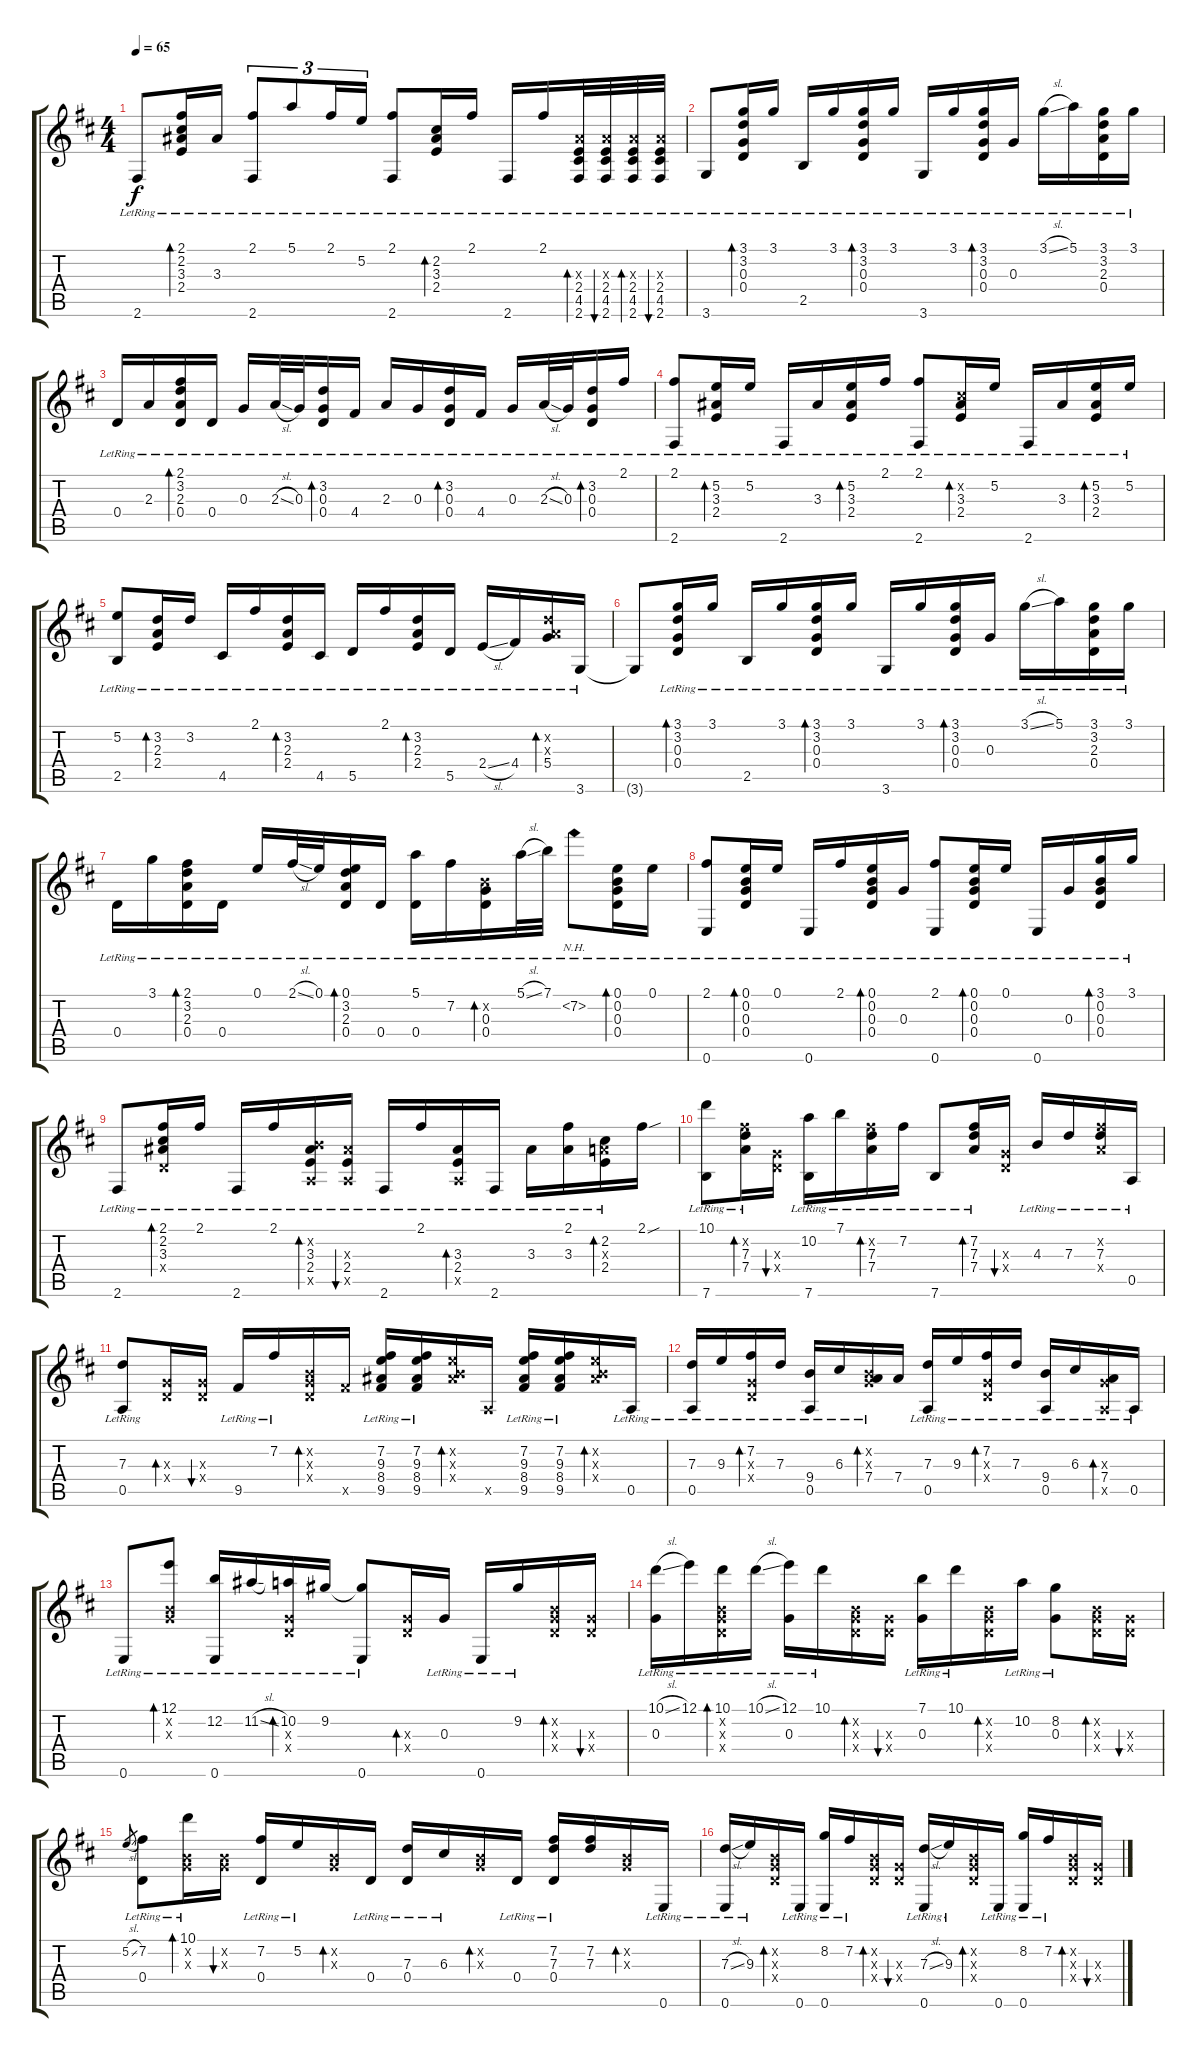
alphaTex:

\track "" {instrument acousticguitarnylon}
\staff {score tabs}
\tuning (E4 B3 G3 D3 A2 E2) {hide}
\ts (4 4)
\tempo 65
\clef g2
\ks d
2.6{lr}.8{dy f} (2.1{lr} 2.2{lr} 3.3{lr} 2.4{lr}).16{bd 30} 3.3{lr}.16 (2.1{lr} 2.6{lr}).8{tu (3 2)} 5.1{lr}.8{tu (3 2)} 2.1{lr}.16{tu (3 2)} 5.2{lr}.16{tu (3 2)} (2.1{lr} 2.6{lr}).8 (2.2{lr} 3.3{lr} 2.4{lr}).16{bd 30} 2.1{lr}.16 2.6{lr}.16 2.1{lr}.16 (3.3{x} 2.4{lr} 4.5{lr} 2.6{lr}).32{bd 30} (3.3{x} 2.4{lr} 4.5{lr} 2.6{lr}).32{bu 30} (3.3{x} 2.4{lr} 4.5{lr} 2.6{lr}).32{bd 30} (3.3{x} 2.4{lr} 4.5{lr} 2.6{lr}).32{bu 30} |
3.6{lr}.8 (3.1{lr} 3.2{lr} 0.3{lr} 0.4{lr}).16{bd 30} 3.1{lr}.16 2.5{lr}.16 3.1{lr}.16 (3.1{lr} 3.2{lr} 0.3{lr} 0.4{lr}).16{bd 30} 3.1{lr}.16 3.6{lr}.16 3.1{lr}.16 (3.1{lr} 3.2{lr} 0.3{lr} 0.4{lr}).16{bd 30} 0.3{lr}.16 3.1{sl lr}.16 5.1{lr}.16 (3.1{lr} 3.2{lr} 2.3{lr} 0.4{lr}).16 3.1{lr}.16 |
0.4{lr}.16 2.3{lr}.16 (2.1{lr} 3.2{lr} 2.3{lr} 0.4{lr}).16{bd 30} 0.4{lr}.16 0.3{lr}.16 2.3{sl lr}.32 0.3{lr}.32 (3.2{lr} 0.3{lr} 0.4{lr}).16{bd 30} 4.4{lr}.16 2.3{lr}.16 0.3{lr}.16 (3.2{lr} 0.3{lr} 0.4{lr}).16{bd 30} 4.4{lr}.16 0.3{lr}.16 2.3{sl lr}.32 0.3{lr}.32 (3.2{lr} 0.3{lr} 0.4{lr}).16{bd 30} 2.1{lr}.16 |
(2.1{lr} 2.6{lr}).8 (5.2{lr} 3.3{lr} 2.4{lr}).16{bd 30} 5.2{lr}.16 2.6{lr}.16 3.3{lr}.16 (5.2{lr} 3.3{lr} 2.4{lr}).16{bd 30} 2.1{lr}.16 (2.1{lr} 2.6{lr}).8 (2.2{x} 3.3{lr} 2.4{lr}).16{bd 30} 5.2{lr}.16 2.6{lr}.16 3.3{lr}.16 (5.2{lr} 3.3{lr} 2.4{lr}).16{bd 30} 5.2{lr}.16 |
(5.2{lr} 2.5{lr}).8 (3.2{lr} 2.3{lr} 2.4{lr}).16{bd 30} 3.2{lr}.16 4.5{lr}.16 2.1{lr}.16 (3.2{lr} 2.3{lr} 2.4{lr}).16{bd 30} 4.5{lr}.16 5.5{lr}.16 2.1{lr}.16 (3.2{lr} 2.3{lr} 2.4{lr}).16{bd 30} 5.5{lr}.16 2.4{sl lr}.16 4.4{lr}.16 (3.2{x} 2.3{x} 5.4{lr}).16{bd 30} 3.6{lr}.16 |
3.6{t}.8 (3.1{lr} 3.2{lr} 0.3{lr} 0.4{lr}).16{bd 30} 3.1{lr}.16 2.5{lr}.16 3.1{lr}.16 (3.1{lr} 3.2{lr} 0.3{lr} 0.4{lr}).16{bd 30} 3.1{lr}.16 3.6{lr}.16 3.1{lr}.16 (3.1{lr} 3.2{lr} 0.3{lr} 0.4{lr}).16{bd 30} 0.3{lr}.16 3.1{sl lr}.16 5.1{lr}.16 (3.1{lr} 3.2{lr} 2.3{lr} 0.4{lr}).16 3.1{lr}.16 |
0.4{lr}.16 3.1{lr}.16 (2.1{lr} 3.2{lr} 2.3{lr} 0.4{lr}).16{bd 30} 0.4{lr}.16 0.1{lr}.16 2.1{sl lr}.32 0.1{lr}.32 (0.1{lr} 3.2{lr} 2.3{lr} 0.4{lr}).16{bd 30} 0.4{lr}.16 (5.1{lr} 0.4{lr}).16 7.2{lr}.16 (0.2{x} 0.3{lr} 0.4{lr}).16{bd 30} 5.1{sl lr}.32 7.1{lr}.32 7.2{nh lr}.8 (0.1{lr} 0.2{lr} 0.3{lr} 0.4{lr}).16{bd 30} 0.1{lr}.16 |
(2.1{lr} 0.6{lr}).8 (0.1{lr} 0.2{lr} 0.3{lr} 0.4{lr}).16{bd 30} 0.1{lr}.16 0.6{lr}.16 2.1{lr}.16 (0.1{lr} 0.2{lr} 0.3{lr} 0.4{lr}).16{bd 30} 0.3{lr}.16 (2.1{lr} 0.6{lr}).8 (0.1{lr} 0.2{lr} 0.3{lr} 0.4{lr}).16{bd 30} 0.1{lr}.16 0.6{lr}.16 0.3{lr}.16 (3.1{lr} 0.2{lr} 0.3{lr} 0.4{lr}).16{bd 30} 3.1{lr}.16 |
2.6{lr}.8 (2.1{lr} 2.2{lr} 3.3{lr} 0.4{x}).16{bd 30} 2.1{lr}.16 2.6{lr}.16 2.1{lr}.16 (0.2{x} 3.3{lr} 2.4{lr} 0.5{x}).16{bd 30} (3.3{x} 2.4{lr} 0.5{x}).16{bu 30} 2.6{lr}.16 2.1{lr}.16 (3.3{lr} 2.4{lr} 0.5{x}).16{bd 30} 2.6{lr}.16 3.3{lr}.16 (2.1{lr} 3.3{lr}).16 (2.2 2.3{x} 2.4{lr}).16{bd 30} 2.1{sou}.16 |
(10.1{lr} 7.6{lr}).8 (7.2{x} 7.3{lr} 7.4{lr}).16{bd 30} (0.3{x} 0.4{x}).16{bu 30} (10.2{lr} 7.6{lr}).16 7.1{lr}.16 (7.2{x} 7.3{lr} 7.4{lr}).16{bd 30} 7.2{lr}.16 7.6{lr}.8 (7.2{lr} 7.3{lr} 7.4{lr}).16{bd 30} (0.3{x} 0.4{x}).16{bu 30} 4.3{lr}.16 7.3{lr}.16 (7.2{x} 7.3{lr} 7.4{x}).16 0.5{lr}.16 |
(7.3{lr} 0.5{lr}).8 (0.3{x} 0.4{x}).16{bd 30} (0.3{x} 0.4{x}).16{bu 30} 9.5{lr}.16 7.2{lr}.16 (0.2{x} 0.3{x} 0.4{x}).16{bd 30} 9.5{x}.16 (7.2{lr} 9.3{lr} 8.4{lr} 9.5{lr}).16 (7.2{lr} 9.3{lr} 8.4{lr} 9.5{lr}).16 (0.2{x} 9.3{x} 8.4{x}).16{bd 30} 0.5{x}.16 (7.2{lr} 9.3{lr} 8.4{lr} 9.5{lr}).16 (7.2{lr} 9.3{lr} 8.4{lr} 9.5{lr}).16 (0.2{x} 9.3{x} 8.4{x}).16{bd 30} 0.5{lr}.16 |
(7.3{lr} 0.5{lr}).16 9.3{lr}.16 (7.2{lr} 0.3{x} 0.4{x}).16{bd 30} 7.3{lr}.16 (9.4{lr} 0.5{lr}).16 6.3{lr}.16 (0.2{x} 0.3{x} 7.4{lr}).16{bd 30} 7.4.16 (7.3{lr} 0.5{lr}).16 9.3{lr}.16 (7.2{lr} 0.3{x} 0.4{x}).16{bd 30} 7.3{lr}.16 (9.4{lr} 0.5{lr}).16 6.3{lr}.16 (0.3{x} 7.4{lr} 0.5{x}).16{bd 30} 0.5{lr}.16 |
0.6{lr}.8 (12.1{lr} 0.2{x} 0.3{x}).8{bd 30} (12.2 0.6{lr}).16 11.2{sl lr}.16 (10.2{lr} 0.3{x} 0.4{x}).16{bd 30} 9.2{lr}.16 (9.2{t} 0.6{lr}).8 (0.3{x} 0.4{x}).16{bd 30} 0.3{lr}.16 0.6{lr}.16 9.2{lr}.16 (0.2{x} 0.3{x} 0.4{x}).16{bd 30} (0.3{x} 0.4{x}).16{bu 30} |
(10.1{sl lr} 0.3{lr}).16 12.1{lr}.16 (10.1{lr} 0.2{x} 0.3{x} 0.4{x}).16{bd 30} 10.1{sl lr}.16 (12.1{lr} 0.3{lr}).16 10.1{lr}.16 (0.2{x} 0.3{x} 0.4{x}).16{bd 30} (0.3{x} 0.4{x}).16{bu 30} (7.1{lr} 0.3{lr}).16 10.1{lr}.16 (0.2{x} 0.3{x} 0.4{x}).16{bd 30} 10.2{lr}.16 (8.2{lr} 0.3{lr}).8 (0.2{x} 0.3{x} 0.4{x}).16{bd 30} (0.3{x} 0.4{x}).16{bu 30} |
5.2{sl}.8{gr} (7.2{lr} 0.4{lr}).8 (10.1{lr} 0.2{x} 0.3{x}).16{bd 30} (0.2{x} 0.3{x}).16{bu 30} (7.2{lr} 0.4{lr}).16 5.2{lr}.16 (0.2{x} 0.3{x}).16{bd 30} 0.4{lr}.16 (7.3{lr} 0.4{lr}).16 6.3{lr}.16 (0.2{x} 0.3{x}).16{bd 30} 0.4{lr}.16 (7.2 7.3 0.4{lr}).16 (7.2 7.3).16 (0.2{x} 0.3{x}).16{bd 30} 0.6{lr}.16 |
(7.3{sl lr} 0.6{lr}).16 9.3{lr}.16 (0.2{x} 0.3{x} 0.4{x}).16{bd 30} 0.6{lr}.16 (8.2{lr} 0.6{lr}).16 7.2{lr}.16 (0.2{x} 0.3{x} 0.4{x}).16{bd 30} (0.3{x} 0.4{x}).16{bu 30} (7.3{sl lr} 0.6{lr}).16 9.3{lr}.16 (0.2{x} 0.3{x} 0.4{x}).16{bd 30} 0.6{lr}.16 (8.2{lr} 0.6{lr}).16 7.2{lr}.16 (0.2{x} 0.3{x} 0.4{x}).16{bd 30} (0.3{x} 0.4{x}).16{bu 30}
